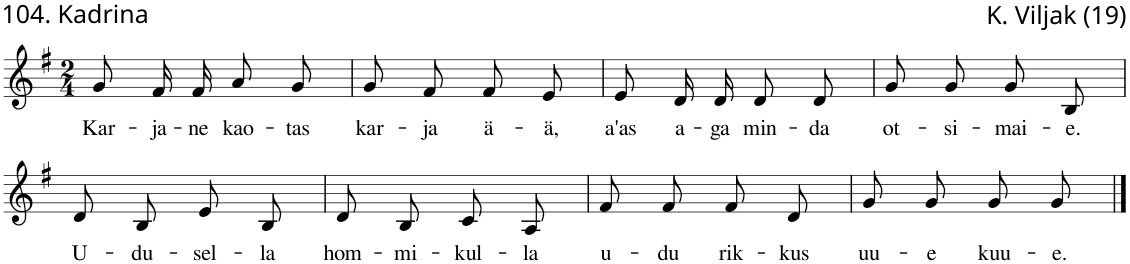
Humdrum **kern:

**kern	**text
*part1	*part1
*staff1	*staff1
*I"Voice	*
*clefG2	*
*k[f#]	*
*M2/4	*
=1	=1
!	!LO:LY:b
8g/L	Kar-
!	!LO:LY:b
16f#/L	-ja-
!	!LO:LY:b
16f#/JJ	-ne
!	!LO:LY:b
8a/L	kao-
!	!LO:LY:b
8g/J	-tas
=2	=2
!	!LO:LY:b
8g/L	kar-
!	!LO:LY:b
8f#/J	-ja
!	!LO:LY:b
8f#/L	ä-
!	!LO:LY:b
8e/J	-ä,
=3	=3
!	!LO:LY:b
8e/L	a'as
!	!LO:LY:b
16d/L	a-
!	!LO:LY:b
16d/JJ	-ga
!	!LO:LY:b
8d/L	min-
!	!LO:LY:b
8d/J	-da
=4	=4
!	!LO:LY:b
8g/L	ot-
!	!LO:LY:b
8g/J	-si-
!	!LO:LY:b
8g/L	-mai-
!	!LO:LY:b
8B/J	-e.
!!LO:LB:g=z
=5	=5
!	!LO:LY:b
8d/L	U-
!	!LO:LY:b
8B/J	-du-
!	!LO:LY:b
8e/L	-sel-
!	!LO:LY:b
8B/J	-la
=6	=6
!	!LO:LY:b
8d/L	hom-
!	!LO:LY:b
8B/J	-mi-
!	!LO:LY:b
8c/L	-kul-
!	!LO:LY:b
8A/J	-la
=7	=7
!	!LO:LY:b
8f#/L	u-
!	!LO:LY:b
8f#/J	-du
!	!LO:LY:b
8f#/L	rik-
!	!LO:LY:b
8d/J	-kus
=8	=8
!	!LO:LY:b
8g/L	uu-
!	!LO:LY:b
8g/J	-e
!	!LO:LY:b
8g/L	kuu-
!	!LO:LY:b
8g/J	-e.
==	==
*-	*-
